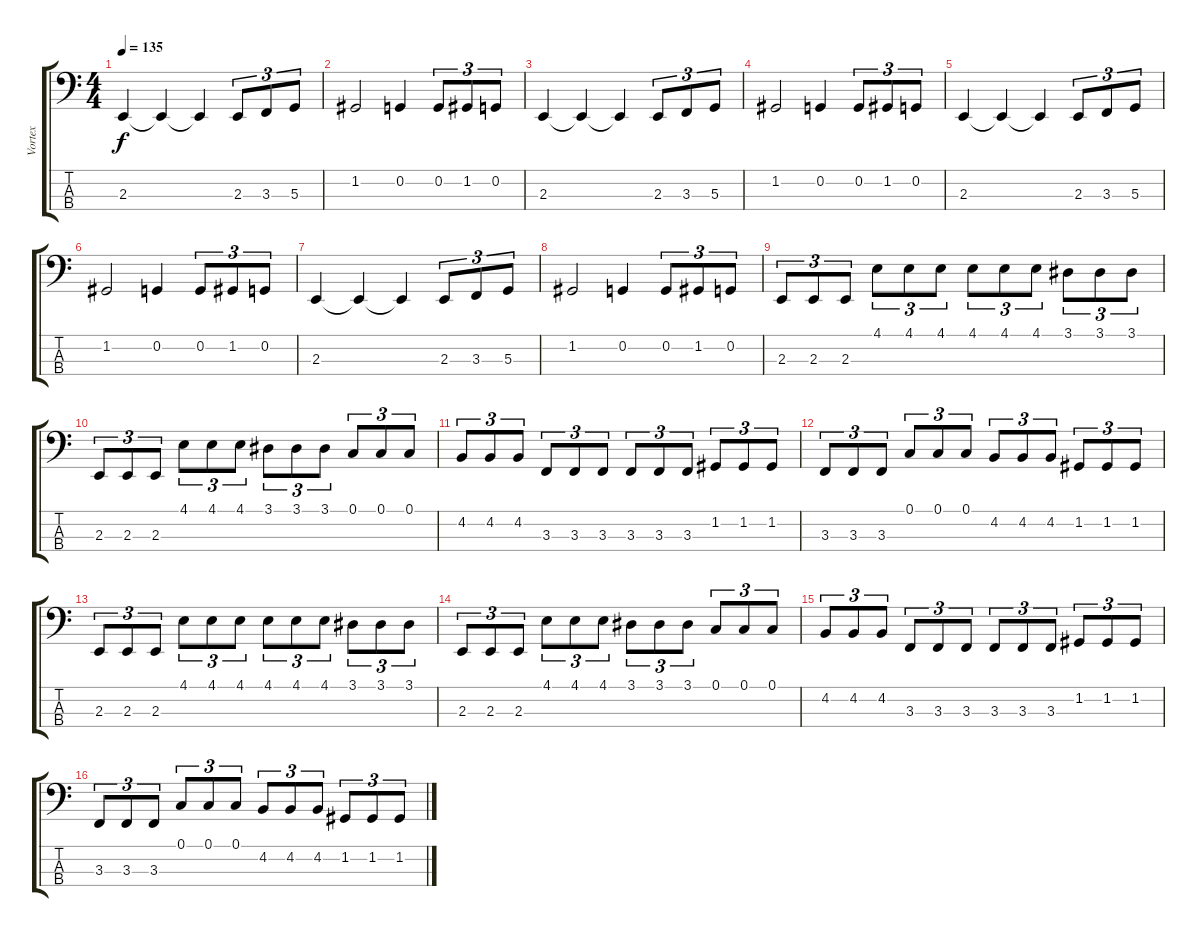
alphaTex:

\track ("Vortex" "Vortex") {instrument electricbassfinger}
\staff {score tabs}
\tuning (C2 G1 D1 A0) {hide}
\ts (4 4)
\section ("" "")
\tempo 135
\clef f4
\ks c
2.3.4{dy f} 2.3{t}.4 2.3{t}.4 2.3.8{tu (3 2)} 3.3.8{tu (3 2)} 5.3.8{tu (3 2)} |
1.2.2 0.2.4 0.2.8{tu (3 2)} 1.2.8{tu (3 2)} 0.2.8{tu (3 2)} |
2.3.4 2.3{t}.4 2.3{t}.4 2.3.8{tu (3 2)} 3.3.8{tu (3 2)} 5.3.8{tu (3 2)} |
1.2.2 0.2.4 0.2.8{tu (3 2)} 1.2.8{tu (3 2)} 0.2.8{tu (3 2)} |
2.3.4 2.3{t}.4 2.3{t}.4 2.3.8{tu (3 2)} 3.3.8{tu (3 2)} 5.3.8{tu (3 2)} |
1.2.2 0.2.4 0.2.8{tu (3 2)} 1.2.8{tu (3 2)} 0.2.8{tu (3 2)} |
2.3.4 2.3{t}.4 2.3{t}.4 2.3.8{tu (3 2)} 3.3.8{tu (3 2)} 5.3.8{tu (3 2)} |
1.2.2 0.2.4 0.2.8{tu (3 2)} 1.2.8{tu (3 2)} 0.2.8{tu (3 2)} |
\section ("" "")
2.3.8{tu (3 2)} 2.3.8{tu (3 2)} 2.3.8{tu (3 2)} 4.1.8{tu (3 2)} 4.1.8{tu (3 2)} 4.1.8{tu (3 2)} 4.1.8{tu (3 2)} 4.1.8{tu (3 2)} 4.1.8{tu (3 2)} 3.1.8{tu (3 2)} 3.1.8{tu (3 2)} 3.1.8{tu (3 2)} |
2.3.8{tu (3 2)} 2.3.8{tu (3 2)} 2.3.8{tu (3 2)} 4.1.8{tu (3 2)} 4.1.8{tu (3 2)} 4.1.8{tu (3 2)} 3.1.8{tu (3 2)} 3.1.8{tu (3 2)} 3.1.8{tu (3 2)} 0.1.8{tu (3 2)} 0.1.8{tu (3 2)} 0.1.8{tu (3 2)} |
4.2.8{tu (3 2)} 4.2.8{tu (3 2)} 4.2.8{tu (3 2)} 3.3.8{tu (3 2)} 3.3.8{tu (3 2)} 3.3.8{tu (3 2)} 3.3.8{tu (3 2)} 3.3.8{tu (3 2)} 3.3.8{tu (3 2)} 1.2.8{tu (3 2)} 1.2.8{tu (3 2)} 1.2.8{tu (3 2)} |
3.3.8{tu (3 2)} 3.3.8{tu (3 2)} 3.3.8{tu (3 2)} 0.1.8{tu (3 2)} 0.1.8{tu (3 2)} 0.1.8{tu (3 2)} 4.2.8{tu (3 2)} 4.2.8{tu (3 2)} 4.2.8{tu (3 2)} 1.2.8{tu (3 2)} 1.2.8{tu (3 2)} 1.2.8{tu (3 2)} |
2.3.8{tu (3 2)} 2.3.8{tu (3 2)} 2.3.8{tu (3 2)} 4.1.8{tu (3 2)} 4.1.8{tu (3 2)} 4.1.8{tu (3 2)} 4.1.8{tu (3 2)} 4.1.8{tu (3 2)} 4.1.8{tu (3 2)} 3.1.8{tu (3 2)} 3.1.8{tu (3 2)} 3.1.8{tu (3 2)} |
2.3.8{tu (3 2)} 2.3.8{tu (3 2)} 2.3.8{tu (3 2)} 4.1.8{tu (3 2)} 4.1.8{tu (3 2)} 4.1.8{tu (3 2)} 3.1.8{tu (3 2)} 3.1.8{tu (3 2)} 3.1.8{tu (3 2)} 0.1.8{tu (3 2)} 0.1.8{tu (3 2)} 0.1.8{tu (3 2)} |
4.2.8{tu (3 2)} 4.2.8{tu (3 2)} 4.2.8{tu (3 2)} 3.3.8{tu (3 2)} 3.3.8{tu (3 2)} 3.3.8{tu (3 2)} 3.3.8{tu (3 2)} 3.3.8{tu (3 2)} 3.3.8{tu (3 2)} 1.2.8{tu (3 2)} 1.2.8{tu (3 2)} 1.2.8{tu (3 2)} |
3.3.8{tu (3 2)} 3.3.8{tu (3 2)} 3.3.8{tu (3 2)} 0.1.8{tu (3 2)} 0.1.8{tu (3 2)} 0.1.8{tu (3 2)} 4.2.8{tu (3 2)} 4.2.8{tu (3 2)} 4.2.8{tu (3 2)} 1.2.8{tu (3 2)} 1.2.8{tu (3 2)} 1.2.8{tu (3 2)}
